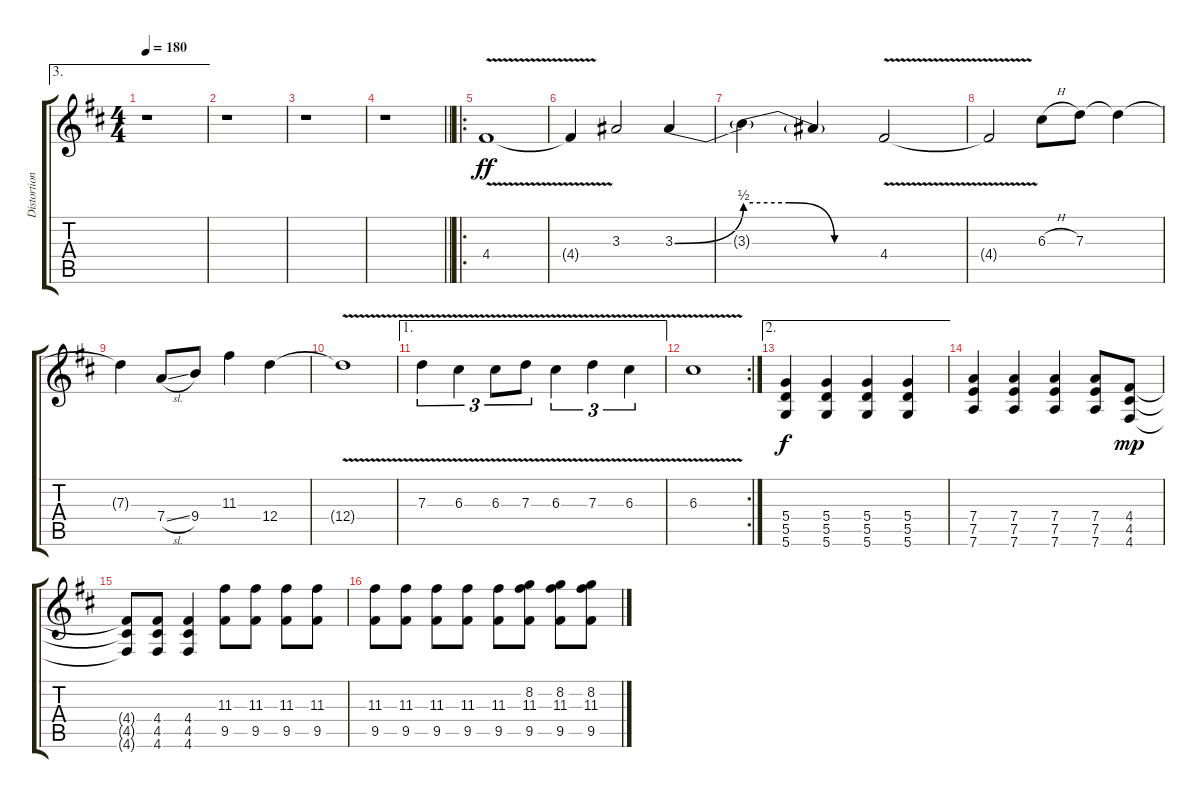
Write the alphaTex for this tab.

\track ("Distortion Guitar 2" "Distortion") {instrument distortionguitar}
\staff {score tabs}
\tuning (E4 B3 G3 D3 A2 D2) {hide}
\ae 3
\ts (4 4)
\tempo 180
\clef g2
\ks d
r.1{dy ff} |
r.1 |
r.1 |
\barLineRight lightlight
r.1 |
\ro
4.4{v}.1 |
4.4{v t}.4 3.3.2 3.3{be (bend 0 0 60 2)}.4 |
3.3{be (custom 0 2 20 2 40 0 60 0) t}.4 3.3{t}.4 4.4{v}.2 |
4.4{v t}.2 6.3{h}.8 7.3.8 7.3{t}.4 |
7.3{t}.4 7.4{sl}.8 9.4.8 11.3.4 12.4.4 |
12.4{v t}.1 |
\ae 1
7.3{v}.4{tu (3 2)} 6.3{v}.4{tu (3 2)} 6.3{v}.8{tu (3 2)} 7.3{v}.8{tu (3 2)} 6.3{v}.4{tu (3 2)} 7.3{v}.4{tu (3 2)} 6.3{v}.4{tu (3 2)} |
\rc 2
6.3{v}.1 |
\ae 2
(5.4 5.5 5.6).4{dy f} (5.4 5.5 5.6).4 (5.4 5.5 5.6).4 (5.4 5.5 5.6).4 |
(7.4 7.5 7.6).4 (7.4 7.5 7.6).4 (7.4 7.5 7.6).4 (7.4 7.5 7.6).8 (4.4 4.5 4.6).8{dy mp} |
(4.4{t} 4.5{t} 4.6{t}).8 (4.4 4.5 4.6).8 (4.4 4.5 4.6).4 (11.3 9.5).8 (11.3 9.5).8 (11.3 9.5).8 (11.3 9.5).8 |
(11.3 9.5).8 (11.3 9.5).8 (11.3 9.5).8 (11.3 9.5).8 (11.3 9.5).8 (8.2 11.3 9.5).8 (8.2 11.3 9.5).8 (8.2 11.3 9.5).8
